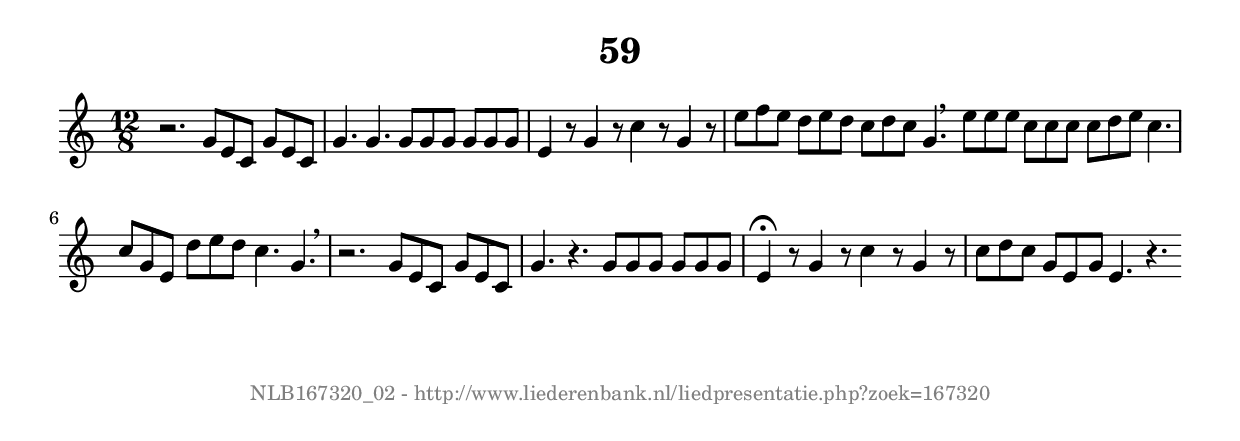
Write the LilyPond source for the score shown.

%
% produced by wce2krn 1.64 (7 June 2014)
%
\version"2.16"
#(append! paper-alist '(("long" . (cons (* 210 mm) (* 2000 mm)))))
#(set-default-paper-size "long")
sb = {\breathe}
mBreak = {\breathe }
bBreak = {\breathe }
x = {\once\override NoteHead #'style = #'cross }
gl=\glissando
itime={\override Staff.TimeSignature #'stencil = ##f }
ficta = {\once\set suggestAccidentals = ##t}
fine = {\once\override Score.RehearsalMark #'self-alignment-X = #1 \mark \markup {\italic{Fine}}}
dc = {\once\override Score.RehearsalMark #'self-alignment-X = #1 \mark \markup {\italic{D.C.}}}
dcf = {\once\override Score.RehearsalMark #'self-alignment-X = #1 \mark \markup {\italic{D.C. al Fine}}}
dcc = {\once\override Score.RehearsalMark #'self-alignment-X = #1 \mark \markup {\italic{D.C. al Coda}}}
ds = {\once\override Score.RehearsalMark #'self-alignment-X = #1 \mark \markup {\italic{D.S.}}}
dsf = {\once\override Score.RehearsalMark #'self-alignment-X = #1 \mark \markup {\italic{D.S. al Fine}}}
dsc = {\once\override Score.RehearsalMark #'self-alignment-X = #1 \mark \markup {\italic{D.S. al Coda}}}
pv = {\set Score.repeatCommands = #'((volta "1"))}
sv = {\set Score.repeatCommands = #'((volta "2"))}
tv = {\set Score.repeatCommands = #'((volta "3"))}
qv = {\set Score.repeatCommands = #'((volta "4"))}
xv = {\set Score.repeatCommands = #'((volta #f))}
\header{ tagline = ""
title = "59"
}
\score {{
\key c \major
\relative g'
{
\set melismaBusyProperties = #'()
\time 12/8
\tempo 4=120
\override Score.MetronomeMark #'transparent = ##t
\override Score.RehearsalMark #'break-visibility = #(vector #t #t #f)
r2. g8 e c g' e c g'4. g g8 g g g g g e4 r8 g4 r8 c4 r8 g4 r8 e' f e d e d c d c g4. \bar":|:" \bBreak
e'8 e e c c c c d e c4. c8 g e d' e d c4. g \mBreak \bar "|"
r2. g8 e c g' e c g'4. r g8 g g g g g e4^\fermata r8 g4 r8 c4 r8 g4 r8 c d c g e g e4. r \bar":|"
 }}
 \midi { }
 \layout {
            indent = 0.0\cm
}
}
\markup { \vspace #0 } \markup { \with-color #grey \fill-line { \center-column { \smaller "NLB167320_02 - http://www.liederenbank.nl/liedpresentatie.php?zoek=167320" } } }
